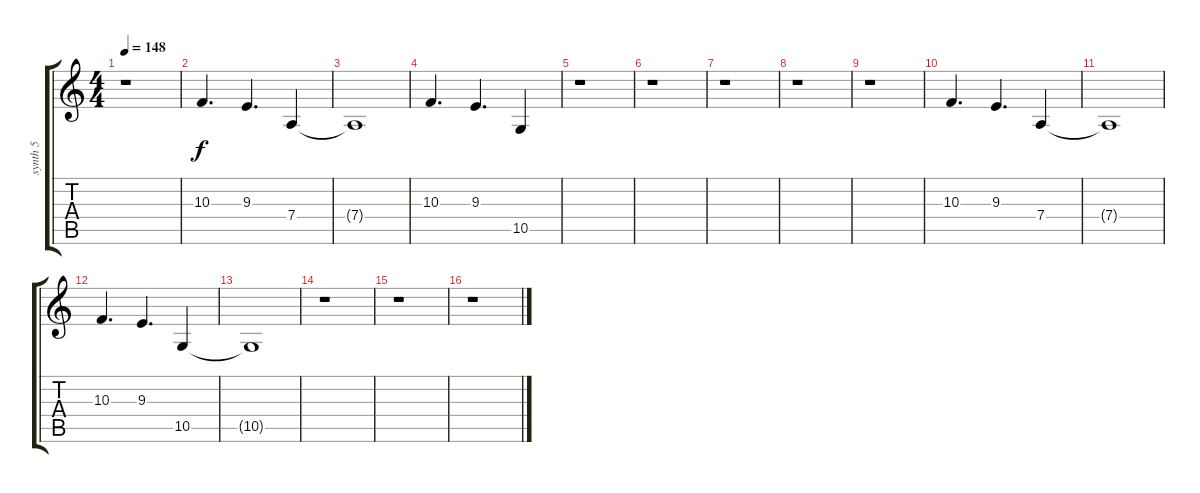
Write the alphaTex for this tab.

\track ("synth 5" "synth 5") {instrument synthstrings1}
\staff {score tabs}
\tuning (E4 B3 G3 D3 A2 E2) {hide}
\ts (4 4)
\tempo 148
\clef g2
\ks c
r.1{dy f} |
10.3.4{d} 9.3.4{d} 7.4.4 |
7.4{t}.1 |
10.3.4{d} 9.3.4{d} 10.5.4 |
r.1 |
r.1 |
r.1 |
r.1 |
r.1 |
10.3.4{d} 9.3.4{d} 7.4.4 |
7.4{t}.1 |
10.3.4{d} 9.3.4{d} 10.5.4 |
10.5{t}.1 |
r.1 |
r.1 |
r.1
